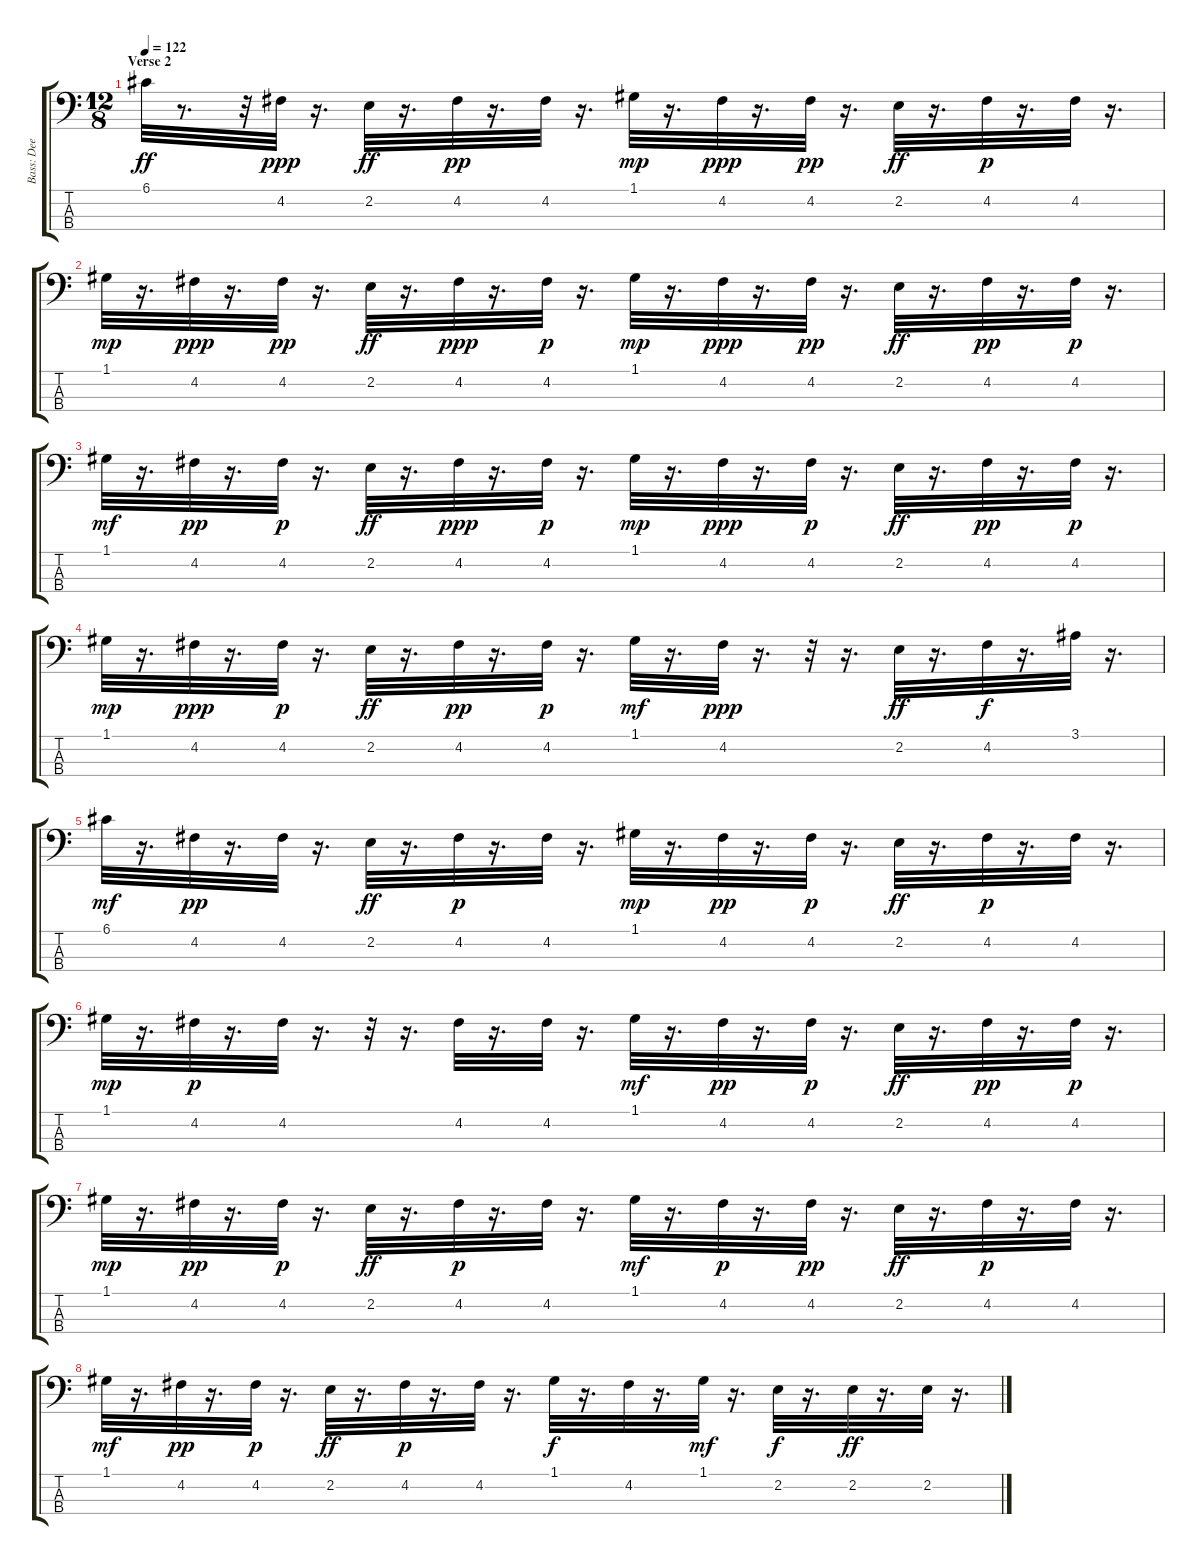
\track ("Bass: Dee Murray" "Bass: Dee ") {instrument fretlessbass}
\staff {score tabs}
\tuning (G2 D2 A1 E1) {hide}
\ts (12 8)
\section ("" "Verse 2")
\tempo 122
\clef f4
\ks c
6.1.32{dy ff} r.8{d} r.32 4.2.32{dy ppp} r.16{d} 2.2.32{dy ff} r.16{d} 4.2.32{dy pp} r.16{d} 4.2.32 r.16{d} 1.1.32{dy mp} r.16{d} 4.2.32{dy ppp} r.16{d} 4.2.32{dy pp} r.16{d} 2.2.32{dy ff} r.16{d} 4.2.32{dy p} r.16{d} 4.2.32 r.16{d} |
1.1.32{dy mp} r.16{d} 4.2.32{dy ppp} r.16{d} 4.2.32{dy pp} r.16{d} 2.2.32{dy ff} r.16{d} 4.2.32{dy ppp} r.16{d} 4.2.32{dy p} r.16{d} 1.1.32{dy mp} r.16{d} 4.2.32{dy ppp} r.16{d} 4.2.32{dy pp} r.16{d} 2.2.32{dy ff} r.16{d} 4.2.32{dy pp} r.16{d} 4.2.32{dy p} r.16{d} |
1.1.32{dy mf} r.16{d} 4.2.32{dy pp} r.16{d} 4.2.32{dy p} r.16{d} 2.2.32{dy ff} r.16{d} 4.2.32{dy ppp} r.16{d} 4.2.32{dy p} r.16{d} 1.1.32{dy mp} r.16{d} 4.2.32{dy ppp} r.16{d} 4.2.32{dy p} r.16{d} 2.2.32{dy ff} r.16{d} 4.2.32{dy pp} r.16{d} 4.2.32{dy p} r.16{d} |
1.1.32{dy mp} r.16{d} 4.2.32{dy ppp} r.16{d} 4.2.32{dy p} r.16{d} 2.2.32{dy ff} r.16{d} 4.2.32{dy pp} r.16{d} 4.2.32{dy p} r.16{d} 1.1.32{dy mf} r.16{d} 4.2.32{dy ppp} r.16{d} r.32 r.16{d} 2.2.32{dy ff} r.16{d} 4.2.32{dy f} r.16{d} 3.1.32 r.16{d} |
6.1.32{dy mf} r.16{d} 4.2.32{dy pp} r.16{d} 4.2.32 r.16{d} 2.2.32{dy ff} r.16{d} 4.2.32{dy p} r.16{d} 4.2.32 r.16{d} 1.1.32{dy mp} r.16{d} 4.2.32{dy pp} r.16{d} 4.2.32{dy p} r.16{d} 2.2.32{dy ff} r.16{d} 4.2.32{dy p} r.16{d} 4.2.32 r.16{d} |
1.1.32{dy mp} r.16{d} 4.2.32{dy p} r.16{d} 4.2.32 r.16{d} r.32 r.16{d} 4.2.32 r.16{d} 4.2.32 r.16{d} 1.1.32{dy mf} r.16{d} 4.2.32{dy pp} r.16{d} 4.2.32{dy p} r.16{d} 2.2.32{dy ff} r.16{d} 4.2.32{dy pp} r.16{d} 4.2.32{dy p} r.16{d} |
1.1.32{dy mp} r.16{d} 4.2.32{dy pp} r.16{d} 4.2.32{dy p} r.16{d} 2.2.32{dy ff} r.16{d} 4.2.32{dy p} r.16{d} 4.2.32 r.16{d} 1.1.32{dy mf} r.16{d} 4.2.32{dy p} r.16{d} 4.2.32{dy pp} r.16{d} 2.2.32{dy ff} r.16{d} 4.2.32{dy p} r.16{d} 4.2.32 r.16{d} |
1.1.32{dy mf} r.16{d} 4.2.32{dy pp} r.16{d} 4.2.32{dy p} r.16{d} 2.2.32{dy ff} r.16{d} 4.2.32{dy p} r.16{d} 4.2.32 r.16{d} 1.1.32{dy f} r.16{d} 4.2.32 r.16{d} 1.1.32{dy mf} r.16{d} 2.2.32{dy f} r.16{d} 2.2.32{dy ff} r.16{d} 2.2.32 r.16{d}
